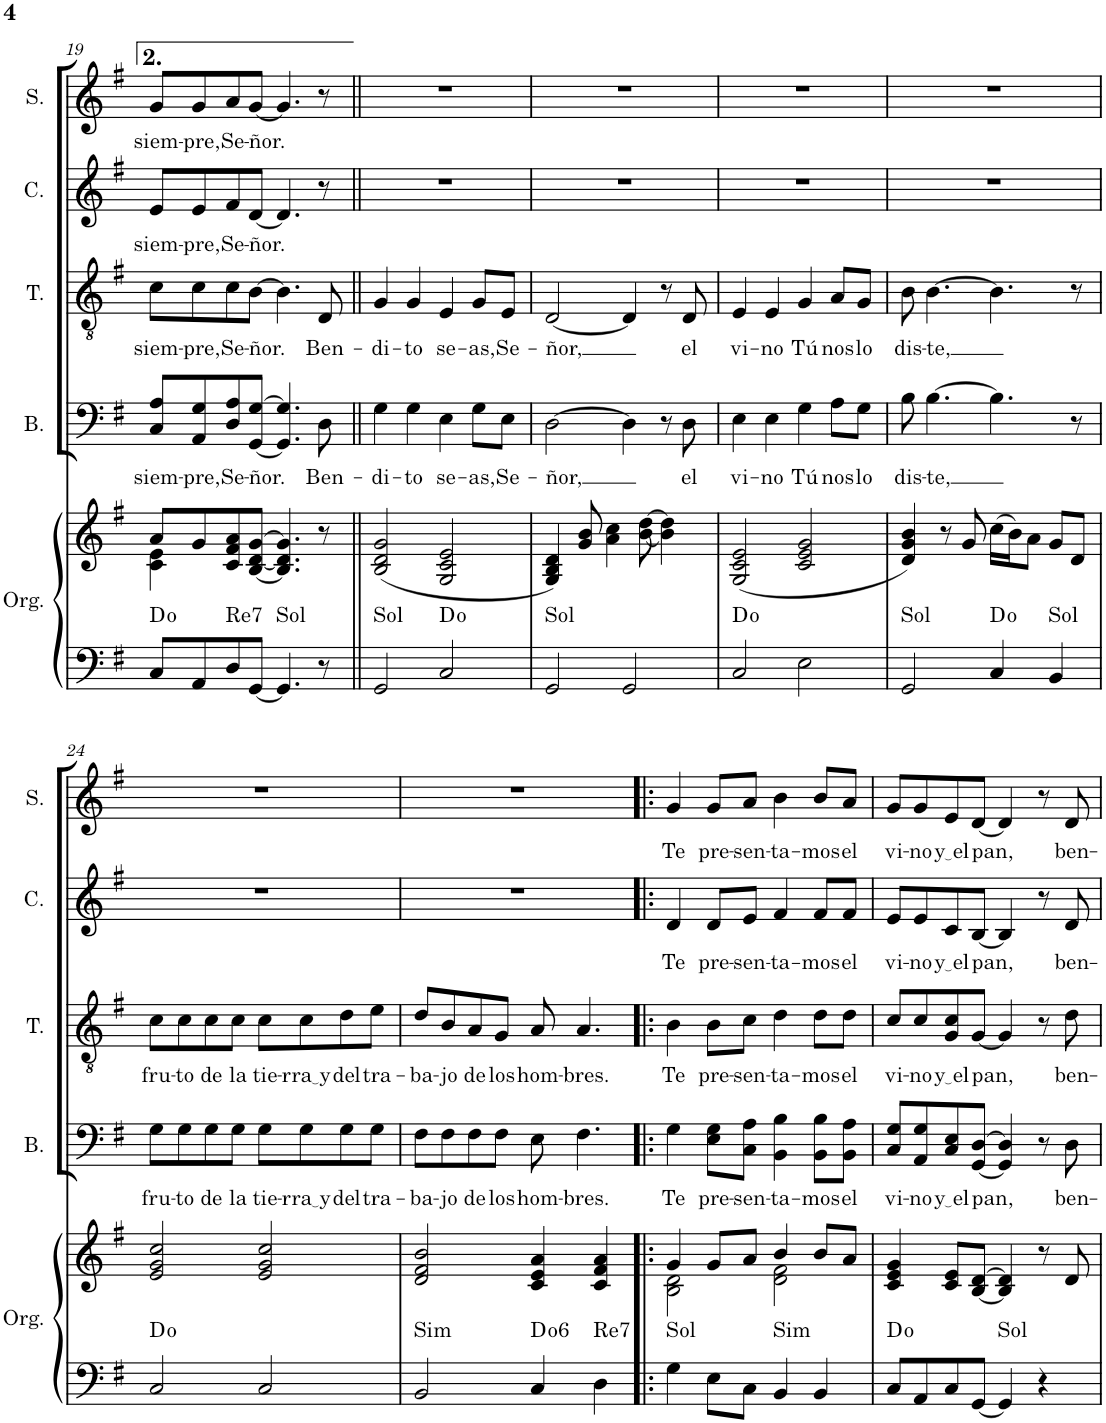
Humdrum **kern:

**kern	**kern	**harte	**kern	**text	**kern	**text	**kern	**text	**kern	**text
*part5	*part5	*part5	*part4	*part4	*part3	*part3	*part2	*part2	*part1	*part1
*staff6	*staff5	*	*staff4	*staff4	*staff3	*staff3	*staff2	*staff2	*staff1	*staff1
*I"Órgano	*	*	*I"Bajo	*	*I"Tenor	*	*I"Contralto	*	*I"Soprano	*
*	*	*	*I'B.	*	*I'T.	*	*I'C.	*	*I'S.	*
!!LO:PB:g=z
*clefF4	*clefG2	*	*clefF4	*	*clefGv2	*	*clefG2	*	*clefG2	*
*k[f#]	*k[f#]	*	*k[f#]	*	*k[f#]	*	*k[f#]	*	*k[f#]	*
*M4/4	*M4/4	*	*M4/4	*	*M4/4	*	*M4/4	*	*M4/4	*
*met(c)	*met(c)	*	*met(c)	*	*met(c)	*	*met(c)	*	*met(c)	*
=19	=19	=19	=19	=19	=19	=19	=19	=19	=19	=19
*	*^	*	*	*	*	*	*	*	*	*
!	!	!	!	!	!LO:LY:b	!	!LO:LY:b	!	!LO:LY:b	!	!LO:LY:b
8C/L	8a/L	4c\ 4e\	D:dim	8C/ 8A/L	siem-	8c\L	siem-	8e/L	siem-	8g/L	siem-
!	!	!	!	!	!LO:LY:b	!	!LO:LY:b	!	!LO:LY:b	!	!LO:LY:b
8AAn/	8g/	.	.	8AA/ 8G/	-pre,	8c\	-pre,	8e/	-pre,	8g/	-pre,
!	!	!	!LO:H:kt=Re7	!	!LO:LY:b	!	!LO:LY:b	!	!LO:LY:b	!	!LO:LY:b
8D/	8c/ 8f#/ 8a/	2.ryy	N	8D/ 8A/	Se-	8c\	Se-	8f#/	Se-	8a/	Se-
!	!	!	!	!	!LO:LY:b	!	!LO:LY:b	!	!LO:LY:b	!	!LO:LY:b
[8GG/J	[8B/ [8d/ [8g/J	.	.	[8GG/ [8G/J	-ñor.	[8B\J	-ñor.	[8d/J	-ñor.	[8g/J	-ñor.
!	!	!	!LO:H:kt=Sol	!	!	!	!	!	!	!	!
4.GG/]	4.B/] 4.d/] 4.g/]	.	N	4.GG/] 4.G/]	.	4.B\]	.	4.d/]	.	4.g/]	.
!	!	!	!	!	!LO:LY:b	!	!LO:LY:b	!	!	!	!
8r	8r	.	.	8D\	Ben-	8D/	Ben-	8r	.	8r	.
*	*v	*v	*	*	*	*	*	*	*	*	*
=20||	=20||	=20||	=20||	=20||	=20||	=20||	=20||	=20||	=20||	=20||
!	!	!LO:H:kt=Sol	!	!LO:LY:b	!	!LO:LY:b	!	!	!	!
2GG/	(2B/ 2d/ 2g/	N	4G\	-di-	4G/	-di-	1r	.	1r	.
!	!	!	!	!LO:LY:b	!	!LO:LY:b	!	!	!	!
.	.	.	4G\	-to	4G/	-to	.	.	.	.
!	!	!	!	!LO:LY:b	!	!LO:LY:b	!	!	!	!
2C/	2G/ 2c/ 2e/	D:dim	4E\	se-	4E/	se-	.	.	.	.
!	!	!	!	!LO:LY:b	!	!LO:LY:b	!	!	!	!
.	.	.	8G\L	-as,	8G/L	-as,	.	.	.	.
!	!	!	!	!LO:LY:b	!	!LO:LY:b	!	!	!	!
.	.	.	8E\J	Se-	8E/J	Se-	.	.	.	.
=21	=21	=21	=21	=21	=21	=21	=21	=21	=21	=21
!	!	!LO:H:kt=Sol	!	!LO:LY:b	!	!LO:LY:b	!	!	!	!
2GG/	4G/ 4B/ 4d/)	N	[2D\	-ñor,	[2D/	-ñor,	1r	.	1r	.
.	8g/ 8b/	.	.	.	.	.	.	.	.	.
.	4a\ 4cc\	.	.	.	.	.	.	.	.	.
2GG/	.	.	4D\]	.	4D/]	.	.	.	.	.
.	[8b\ [8dd\	.	.	.	.	.	.	.	.	.
.	4b\] 4dd\]	.	8r	.	8r	.	.	.	.	.
!	!	!	!	!LO:LY:b	!	!LO:LY:b	!	!	!	!
.	.	.	8D\	el	8D/	el	.	.	.	.
=22	=22	=22	=22	=22	=22	=22	=22	=22	=22	=22
!	!	!	!	!LO:LY:b	!	!LO:LY:b	!	!	!	!
2C/	(2G/ 2c/ 2e/	D:dim	4E\	vi-	4E/	vi-	1r	.	1r	.
!	!	!	!	!LO:LY:b	!	!LO:LY:b	!	!	!	!
.	.	.	4E\	-no	4E/	-no	.	.	.	.
!	!	!	!	!LO:LY:b	!	!LO:LY:b	!	!	!	!
2E\	2c/ 2e/ 2g/	.	4G\	Tú	4G/	Tú	.	.	.	.
!	!	!	!	!LO:LY:b	!	!LO:LY:b	!	!	!	!
.	.	.	8A\L	nos	8A/L	nos	.	.	.	.
!	!	!	!	!LO:LY:b	!	!LO:LY:b	!	!	!	!
.	.	.	8G\J	lo	8G/J	lo	.	.	.	.
=23	=23	=23	=23	=23	=23	=23	=23	=23	=23	=23
!	!	!LO:H:kt=Sol	!	!LO:LY:b	!	!LO:LY:b	!	!	!	!
2GG/	4d/ 4g/ 4b/)	N	8B\	dis-	8B\	dis-	1r	.	1r	.
!	!	!	!	!LO:LY:b	!	!LO:LY:b	!	!	!	!
.	.	.	[4.B\	-te,	[4.B\	-te,	.	.	.	.
.	8r	.	.	.	.	.	.	.	.	.
.	8g/	.	.	.	.	.	.	.	.	.
4C/	(16cc\LL	D:dim	4.B\]	.	4.B\]	.	.	.	.	.
.	16b\J)	.	.	.	.	.	.	.	.	.
.	8a\J	.	.	.	.	.	.	.	.	.
!	!	!LO:H:kt=Sol	!	!	!	!	!	!	!	!
4BB/	8g/L	N	.	.	.	.	.	.	.	.
.	8d/J	.	8r	.	8r	.	.	.	.	.
!!LO:LB:g=z
=24	=24	=24	=24	=24	=24	=24	=24	=24	=24	=24
!	!	!	!	!LO:LY:b	!	!LO:LY:b	!	!	!	!
2C/	2e/ 2g/ 2cc/	D:dim	8G\L	fru-	8c\L	fru-	1r	.	1r	.
!	!	!	!	!LO:LY:b	!	!LO:LY:b	!	!	!	!
.	.	.	8G\	-to	8c\	-to	.	.	.	.
!	!	!	!	!LO:LY:b	!	!LO:LY:b	!	!	!	!
.	.	.	8G\	de	8c\	de	.	.	.	.
!	!	!	!	!LO:LY:b	!	!LO:LY:b	!	!	!	!
.	.	.	8G\J	la	8c\J	la	.	.	.	.
!	!	!	!	!LO:LY:b	!	!LO:LY:b	!	!	!	!
2C/	2e/ 2g/ 2cc/	.	8G\L	tie-	8c\L	tie-	.	.	.	.
!	!	!	!	!LO:LY:b	!	!LO:LY:b	!	!	!	!
.	.	.	8G\	rra y	8c\	rra y	.	.	.	.
!	!	!	!	!LO:LY:b	!	!LO:LY:b	!	!	!	!
.	.	.	8G\	del	8d\	del	.	.	.	.
!	!	!	!	!LO:LY:b	!	!LO:LY:b	!	!	!	!
.	.	.	8G\J	tra-	8e\J	tra-	.	.	.	.
=25	=25	=25	=25	=25	=25	=25	=25	=25	=25	=25
!	!	!LO:H:kt=Sim	!	!LO:LY:b	!	!LO:LY:b	!	!	!	!
2BB/	2d/ 2f#/ 2b/	N	8F#\L	-ba-	8d/L	-ba-	1r	.	1r	.
!	!	!	!	!LO:LY:b	!	!LO:LY:b	!	!	!	!
.	.	.	8F#\	-jo	8B/	-jo	.	.	.	.
!	!	!	!	!LO:LY:b	!	!LO:LY:b	!	!	!	!
.	.	.	8F#\	de	8A/	de	.	.	.	.
!	!	!	!	!LO:LY:b	!	!LO:LY:b	!	!	!	!
.	.	.	8F#\J	los	8G/J	los	.	.	.	.
!	!	!LO:H:kt=6	!	!LO:LY:b	!	!LO:LY:b	!	!	!	!
4C/	4c/ 4e/ 4a/	D:dim(6)	8E\	hom-	8A/	hom-	.	.	.	.
!	!	!	!	!LO:LY:b	!	!LO:LY:b	!	!	!	!
.	.	.	4.F#\	-bres.	4.A/	-bres.	.	.	.	.
!	!	!LO:H:kt=Re7	!	!	!	!	!	!	!	!
4D\	4c/ 4f#/ 4a/	N	.	.	.	.	.	.	.	.
=26!|:	=26!|:	=26!|:	=26!|:	=26!|:	=26!|:	=26!|:	=26!|:	=26!|:	=26!|:	=26!|:
*	*^	*	*	*	*	*	*	*	*	*
!	!	!	!LO:H:kt=Sol	!	!LO:LY:b	!	!LO:LY:b	!	!LO:LY:b	!	!LO:LY:b
4G\	4g/	2B\ 2d\	N	4G\	Te	4B\	Te	4d/	Te	4g/	Te
!	!	!	!	!	!LO:LY:b	!	!LO:LY:b	!	!LO:LY:b	!	!LO:LY:b
8E\L	8g/L	.	.	8E\ 8G\L	pre-	8B\L	pre-	8d/L	pre-	8g/L	pre-
!	!	!	!	!	!LO:LY:b	!	!LO:LY:b	!	!LO:LY:b	!	!LO:LY:b
8C\J	8a/J	.	.	8C\ 8A\J	-sen-	8c\J	-sen-	8e/J	-sen-	8a/J	-sen-
!	!	!	!LO:H:kt=Sim	!	!LO:LY:b	!	!LO:LY:b	!	!LO:LY:b	!	!LO:LY:b
4BB/	4b/	2d\ 2f#\	N	4BB\ 4B\	-ta-	4d\	-ta-	4f#/	-ta-	4b\	-ta-
!	!	!	!	!	!LO:LY:b	!	!LO:LY:b	!	!LO:LY:b	!	!LO:LY:b
4BB/	8b/L	.	.	8BB\ 8B\L	-mos	8d\L	-mos	8f#/L	-mos	8b/L	-mos
!	!	!	!	!	!LO:LY:b	!	!LO:LY:b	!	!LO:LY:b	!	!LO:LY:b
.	8a/J	.	.	8BB\ 8A\J	el	8d\J	el	8f#/J	el	8a/J	el
*	*v	*v	*	*	*	*	*	*	*	*	*
=27	=27	=27	=27	=27	=27	=27	=27	=27	=27	=27
!	!	!	!	!LO:LY:b	!	!LO:LY:b	!	!LO:LY:b	!	!LO:LY:b
8C/L	4c/ 4e/ 4g/	D:dim	8C/ 8G/L	vi-	8c/L	vi-	8e/L	vi-	8g/L	vi-
!	!	!	!	!LO:LY:b	!	!LO:LY:b	!	!LO:LY:b	!	!LO:LY:b
8AAn/	.	.	8AA/ 8G/	-no	8c/	-no	8e/	-no	8g/	-no
!	!	!	!	!LO:LY:b	!	!LO:LY:b	!	!LO:LY:b	!	!LO:LY:b
8C/	8c/ 8e/L	.	8C/ 8E/	y el	8G/ 8c/	y el	8c/	y el	8e/	y el
!	!	!	!	!LO:LY:b	!	!LO:LY:b	!	!LO:LY:b	!	!LO:LY:b
[8GG/J	[8B/ [8d/J	.	[8GG/ [8D/J	pan,	[8G/J	pan,	[8B/J	pan,	[8d/J	pan,
!	!	!LO:H:kt=Sol	!	!	!	!	!	!	!	!
4GG/]	4B/] 4d/]	N	4GG/] 4D/]	.	4G/]	.	4B/]	.	4d/]	.
4r	8r	.	8r	.	8r	.	8r	.	8r	.
!	!	!	!	!LO:LY:b	!	!LO:LY:b	!	!LO:LY:b	!	!LO:LY:b
.	8d/	.	8D\	ben-	8d\	ben-	8d/	ben-	8d/	ben-
=	=	=	=	=	=	=	=	=	=	=
*-	*-	*-	*-	*-	*-	*-	*-	*-	*-	*-
